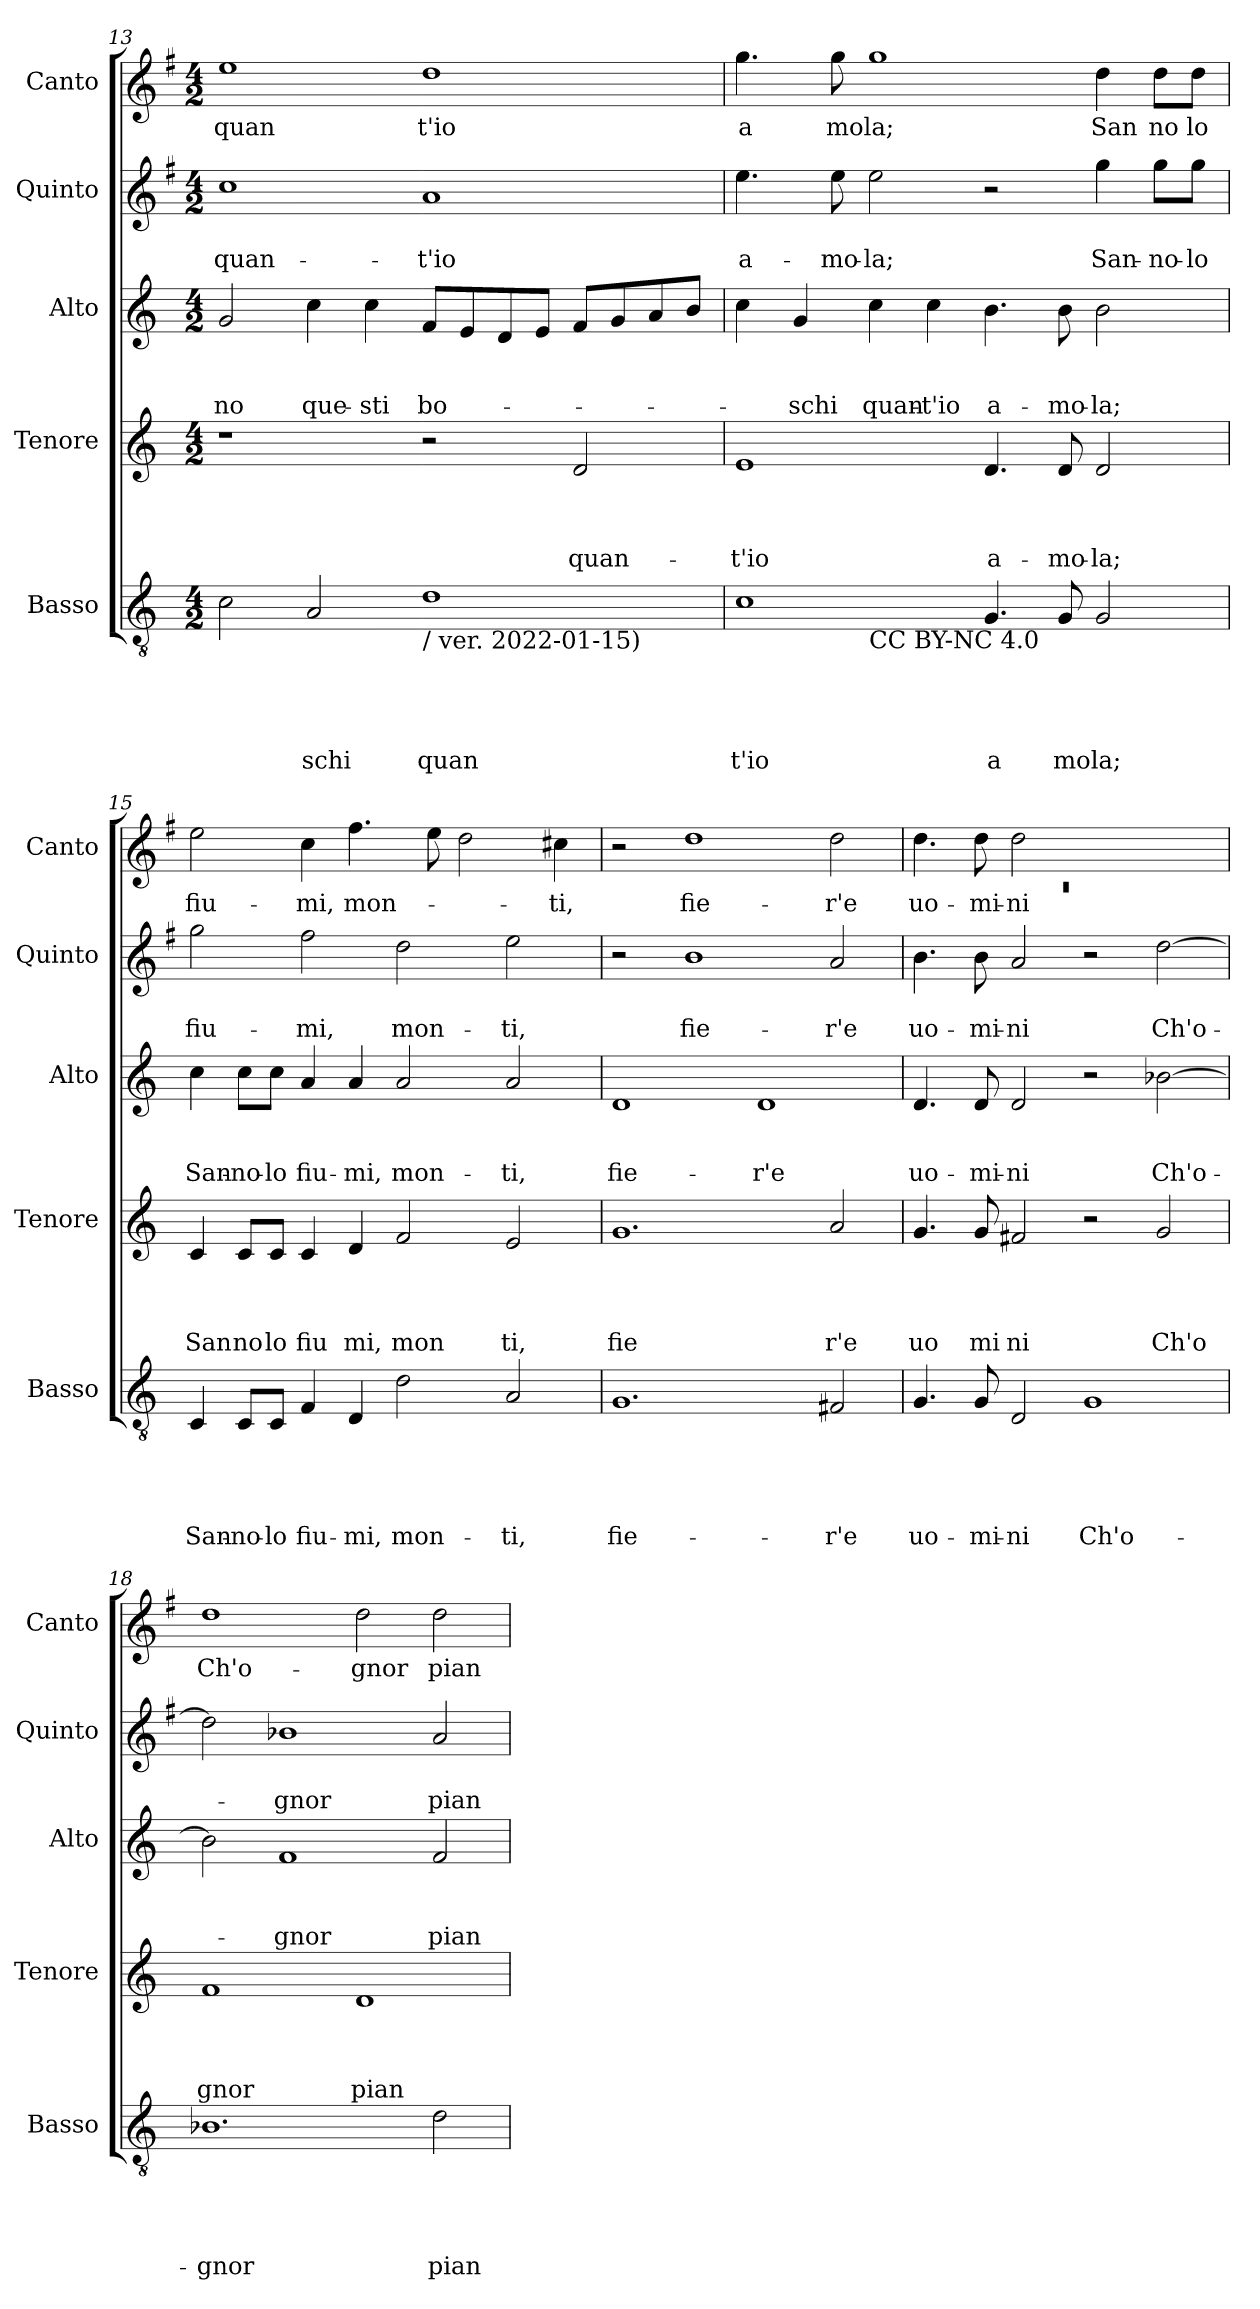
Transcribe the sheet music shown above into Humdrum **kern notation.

**kern	**text	**text	**text	**text	**text	**kern	**text	**text	**text	**text	**kern	**text	**text	**text	**kern	**text	**text	**kern	**text
*part5	*part5	*part5	*part5	*part5	*part5	*part4	*part4	*part4	*part4	*part4	*part3	*part3	*part3	*part3	*part2	*part2	*part2	*part1	*part1
*staff5	*staff5	*staff5	*staff5	*staff5	*staff5	*staff4	*staff4	*staff4	*staff4	*staff4	*staff3	*staff3	*staff3	*staff3	*staff2	*staff2	*staff2	*staff1	*staff1
*I"Basso	*	*	*	*	*	*I"Tenore	*	*	*	*	*I"Alto	*	*	*	*I"Quinto	*	*	*I"Canto	*
*I'Basso	*	*	*	*	*	*I'Tenore	*	*	*	*	*I'Alto	*	*	*	*I'Quinto	*	*	*I'Canto	*
*clefGv2	*	*	*	*	*	*clefG2	*	*	*	*	*clefG2	*	*	*	*clefG2	*	*	*clefG2	*
*	*	*	*	*	*	*	*	*	*	*	*	*	*	*	*ITrd-3c-5	*	*	*ITrd-3c-5	*
*k[]	*	*	*	*	*	*k[]	*	*	*	*	*k[]	*	*	*	*k[]	*	*	*k[]	*
*C:	*	*	*	*	*	*C:	*	*	*	*	*C:	*	*	*	*C:	*	*	*C:	*
*M4/2	*	*	*	*	*	*M4/2	*	*	*	*	*M4/2	*	*	*	*M4/2	*	*	*M4/2	*
=13	=13	=13	=13	=13	=13	=13	=13	=13	=13	=13	=13	=13	=13	=13	=13	=13	=13	=13	=13
!	!	!	!	!	!	!	!	!	!	!	!	!	!	!LO:LY:b	!	!	!LO:LY:b	!	!LO:LY:b
2c\	.	.	.	.	.	1r	.	.	.	.	2g/	.	.	-no	1ff	.	quan-	1aa	quan
!	!	!	!	!	!LO:LY:b	!	!	!	!	!	!	!	!	!LO:LY:b	!	!	!	!	!
2A/	.	.	.	.	schi	.	.	.	.	.	4cc\	.	.	que-	.	.	.	.	.
!	!	!	!	!	!	!	!	!	!	!	!	!	!	!LO:LY:b	!	!	!	!	!
.	.	.	.	.	.	.	.	.	.	.	4cc\	.	.	-sti	.	.	.	.	.
!LO:TX:b:t=/ ver. 2022-01-15)	!	!	!	!	!	!	!	!	!	!	!	!	!	!	!	!	!	!	!
!	!	!	!	!	!LO:LY:b	!	!	!	!	!	!	!	!	!LO:LY:b	!	!	!LO:LY:b	!	!LO:LY:b
1d	.	.	.	.	quan	2r	.	.	.	.	8f/L	.	.	bo-	1dd	.	-t'io	1gg	t'io
.	.	.	.	.	.	.	.	.	.	.	8e/	.	.	.	.	.	.	.	.
.	.	.	.	.	.	.	.	.	.	.	8d/	.	.	.	.	.	.	.	.
.	.	.	.	.	.	.	.	.	.	.	8e/J	.	.	.	.	.	.	.	.
!	!	!	!	!	!	!	!	!	!	!LO:LY:b	!	!	!	!	!	!	!	!	!
.	.	.	.	.	.	2d/	.	.	.	quan-	8f/L	.	.	.	.	.	.	.	.
.	.	.	.	.	.	.	.	.	.	.	8g/	.	.	.	.	.	.	.	.
.	.	.	.	.	.	.	.	.	.	.	8a/	.	.	.	.	.	.	.	.
.	.	.	.	.	.	.	.	.	.	.	8b/J	.	.	.	.	.	.	.	.
=14	=14	=14	=14	=14	=14	=14	=14	=14	=14	=14	=14	=14	=14	=14	=14	=14	=14	=14	=14
!	!	!	!	!	!LO:LY:b	!	!	!	!	!LO:LY:b	!	!	!	!	!	!	!LO:LY:b	!	!LO:LY:b
*^	*	*	*	*	*	*	*	*	*	*	*	*	*	*	*	*	*	*	*
1c	2ryy	.	.	.	.	t'io	1e	.	.	.	-t'io	4cc\	.	.	.	4.aa\	.	a-	4.ccc\	a
!	!	!	!	!	!	!	!	!	!	!	!	!	!	!	!LO:LY:b	!	!	!	!	!
.	.	.	.	.	.	.	.	.	.	.	.	4g/	.	.	-schi	.	.	.	.	.
!	!	!	!	!	!	!	!	!	!	!	!	!	!	!	!	!	!	!LO:LY:b	!	!LO:LY:b
.	.	.	.	.	.	.	.	.	.	.	.	.	.	.	.	8aa\	.	-mo-	8ccc\	mo
!	!LO:TX:b:t=CC BY-NC 4.0	!	!	!	!	!	!	!	!	!	!	!	!	!	!	!	!	!	!	!
!	!	!	!	!	!	!	!	!	!	!	!	!	!	!	!LO:LY:b	!	!	!LO:LY:b	!	!LO:LY:b
.	1.ryy	.	.	.	.	.	.	.	.	.	.	4cc\	.	.	quan-	2aa\	.	-la;	1ccc	la;
!	!	!	!	!	!	!	!	!	!	!	!	!	!	!	!LO:LY:b	!	!	!	!	!
.	.	.	.	.	.	.	.	.	.	.	.	4cc\	.	.	-t'io	.	.	.	.	.
!	!	!	!	!	!	!LO:LY:b	!	!	!	!	!LO:LY:b	!	!	!	!LO:LY:b	!	!	!	!	!
4.G/	.	.	.	.	.	a	4.d/	.	.	.	a-	4.b\	.	.	a-	2r	.	.	.	.
!	!	!	!	!	!	!LO:LY:b	!	!	!	!	!LO:LY:b	!	!	!	!LO:LY:b	!	!	!	!	!
8G/	.	.	.	.	.	mo	8d/	.	.	.	-mo-	8b\	.	.	-mo-	.	.	.	.	.
!	!	!	!	!	!	!LO:LY:b	!	!	!	!	!LO:LY:b	!	!	!	!LO:LY:b	!	!	!LO:LY:b	!	!LO:LY:b
2G/	.	.	.	.	.	la;	2d/	.	.	.	-la;	2b\	.	.	-la;	4ccc\	.	San-	4gg\	San
!	!	!	!	!	!	!	!	!	!	!	!	!	!	!	!	!	!	!LO:LY:b	!	!LO:LY:b
.	.	.	.	.	.	.	.	.	.	.	.	.	.	.	.	8ccc\L	.	-no-	8gg\L	no
!	!	!	!	!	!	!	!	!	!	!	!	!	!	!	!	!	!	!LO:LY:b	!	!LO:LY:b
.	.	.	.	.	.	.	.	.	.	.	.	.	.	.	.	8ccc\J	.	-lo	8gg\J	lo
!!LO:PB:g=z
=15	=15	=15	=15	=15	=15	=15	=15	=15	=15	=15	=15	=15	=15	=15	=15	=15	=15	=15	=15	=15
!	!	!	!	!	!	!LO:LY:b	!	!	!	!	!LO:LY:b	!	!	!	!LO:LY:b	!	!	!LO:LY:b	!	!LO:LY:b
*v	*v	*	*	*	*	*	*	*	*	*	*	*	*	*	*	*	*	*	*	*
4C/	.	.	.	.	San-	4c/	.	.	.	San	4cc\	.	.	San-	2ccc\	.	fiu-	2aa\	fiu-
!	!	!	!	!	!LO:LY:b	!	!	!	!	!LO:LY:b	!	!	!	!LO:LY:b	!	!	!	!	!
8C/L	.	.	.	.	-no-	8c/L	.	.	.	no	8cc\L	.	.	-no-	.	.	.	.	.
!	!	!	!	!	!LO:LY:b	!	!	!	!	!LO:LY:b	!	!	!	!LO:LY:b	!	!	!	!	!
8C/J	.	.	.	.	-lo	8c/J	.	.	.	lo	8cc\J	.	.	-lo	.	.	.	.	.
!	!	!	!	!	!LO:LY:b	!	!	!	!	!LO:LY:b	!	!	!	!LO:LY:b	!	!	!LO:LY:b	!	!LO:LY:b
4F/	.	.	.	.	fiu-	4c/	.	.	.	fiu	4a/	.	.	fiu-	2bb\	.	-mi,	4ff\	-mi,
!	!	!	!	!	!LO:LY:b	!	!	!	!	!LO:LY:b	!	!	!	!LO:LY:b	!	!	!	!	!LO:LY:b
4D/	.	.	.	.	-mi,	4d/	.	.	.	mi,	4a/	.	.	-mi,	.	.	.	4.bb\	mon-
!	!	!	!	!	!LO:LY:b	!	!	!	!	!LO:LY:b	!	!	!	!LO:LY:b	!	!	!LO:LY:b	!	!
2d\	.	.	.	.	mon-	2f/	.	.	.	mon	2a/	.	.	mon-	2gg\	.	mon-	.	.
.	.	.	.	.	.	.	.	.	.	.	.	.	.	.	.	.	.	8aa\	.
.	.	.	.	.	.	.	.	.	.	.	.	.	.	.	.	.	.	2gg\	.
!	!	!	!	!	!LO:LY:b	!	!	!	!	!LO:LY:b	!	!	!	!LO:LY:b	!	!	!LO:LY:b	!	!
2A/	.	.	.	.	-ti,	2e/	.	.	.	ti,	2a/	.	.	-ti,	2aa\	.	-ti,	.	.
!	!	!	!	!	!	!	!	!	!	!	!	!	!	!	!	!	!	!	!LO:LY:b
.	.	.	.	.	.	.	.	.	.	.	.	.	.	.	.	.	.	4ff#X\	-ti,
=16	=16	=16	=16	=16	=16	=16	=16	=16	=16	=16	=16	=16	=16	=16	=16	=16	=16	=16	=16
!	!	!	!	!	!LO:LY:b	!	!	!	!	!LO:LY:b	!	!	!	!LO:LY:b	!	!	!	!	!
1.G	.	.	.	.	fie-	1.g	.	.	.	fie	1d	.	.	fie-	2r	.	.	2r	.
!	!	!	!	!	!	!	!	!	!	!	!	!	!	!	!	!	!LO:LY:b	!	!LO:LY:b
.	.	.	.	.	.	.	.	.	.	.	.	.	.	.	1ee	.	fie-	1gg	fie-
!	!	!	!	!	!	!	!	!	!	!	!	!	!	!LO:LY:b	!	!	!	!	!
.	.	.	.	.	.	.	.	.	.	.	1d	.	.	-r'e	.	.	.	.	.
!	!	!	!	!	!LO:LY:b	!	!	!	!	!LO:LY:b	!	!	!	!	!	!	!LO:LY:b	!	!LO:LY:b
2F#X/	.	.	.	.	-r'e	2a/	.	.	.	r'e	.	.	.	.	2dd/	.	-r'e	2gg\	-r'e
=17	=17	=17	=17	=17	=17	=17	=17	=17	=17	=17	=17	=17	=17	=17	=17	=17	=17	=17	=17
*	*	*	*	*	*	*	*	*	*	*	*	*	*	*	*	*	*	*^	*
!	!	!	!	!	!LO:LY:b	!	!	!	!	!LO:LY:b	!	!	!	!LO:LY:b	!	!	!LO:LY:b	!	!LO:N:vis=1	!LO:LY:b
4.G/	.	.	.	.	uo-	4.g/	.	.	.	uo	4.d/	.	.	uo-	4.ee\	.	uo-	4.gg\	0rc	uo-
!	!	!	!	!	!LO:LY:b	!	!	!	!	!LO:LY:b	!	!	!	!LO:LY:b	!	!	!LO:LY:b	!	!	!LO:LY:b
8G/	.	.	.	.	-mi-	8g/	.	.	.	mi	8d/	.	.	-mi-	8ee\	.	-mi-	8gg\	.	-mi-
!	!	!	!	!	!LO:LY:b	!	!	!	!	!LO:LY:b	!	!	!	!LO:LY:b	!	!	!LO:LY:b	!	!	!LO:LY:b
2D/	.	.	.	.	-ni	2f#X/	.	.	.	ni	2d/	.	.	-ni	2dd/	.	-ni	2gg\	.	-ni
!	!	!	!	!	!LO:LY:b	!	!	!	!	!	!	!	!	!	!	!	!	!	!	!
1G	.	.	.	.	Ch'o-	2r	.	.	.	.	2r	.	.	.	2r	.	.	1ryy	.	.
!	!	!	!	!	!	!	!	!	!	!LO:LY:b	!	!	!	!LO:LY:b	!	!	!LO:LY:b	!	!	!
.	.	.	.	.	.	2g/	.	.	.	Ch'o	[>2b-X\	.	.	Ch'o-	[>2gg\	.	Ch'o-	.	.	.
*	*	*	*	*	*	*	*	*	*	*	*	*	*	*	*	*	*	*v	*v	*
=18	=18	=18	=18	=18	=18	=18	=18	=18	=18	=18	=18	=18	=18	=18	=18	=18	=18	=18	=18
!	!	!	!	!	!LO:LY:b	!	!	!	!	!LO:LY:b	!	!	!	!	!	!	!	!	!LO:LY:b
1.B-X	.	.	.	.	-gnor	1f	.	.	.	gnor	2b-\]	.	.	.	2gg\]	.	.	1gg	Ch'o-
!	!	!	!	!	!	!	!	!	!	!	!	!	!	!LO:LY:b	!	!	!LO:LY:b	!	!
.	.	.	.	.	.	.	.	.	.	.	1f	.	.	-gnor	1ee-X	.	-gnor	.	.
!	!	!	!	!	!	!	!	!	!	!LO:LY:b	!	!	!	!	!	!	!	!	!LO:LY:b
.	.	.	.	.	.	1d	.	.	.	pian	.	.	.	.	.	.	.	2gg\	-gnor
!	!	!	!	!	!LO:LY:b	!	!	!	!	!	!	!	!	!LO:LY:b	!	!	!LO:LY:b	!	!LO:LY:b
2d\	.	.	.	.	pian-	.	.	.	.	.	2f/	.	.	pian-	2dd/	.	pian-	2gg\	pian-
=	=	=	=	=	=	=	=	=	=	=	=	=	=	=	=	=	=	=	=
*-	*-	*-	*-	*-	*-	*-	*-	*-	*-	*-	*-	*-	*-	*-	*-	*-	*-	*-	*-
